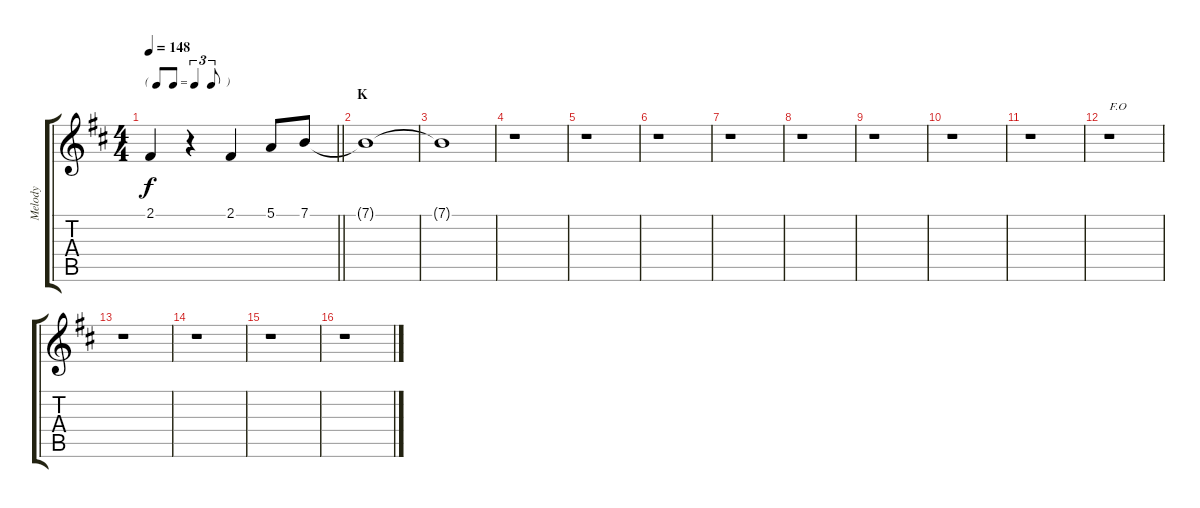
\track ("Melody" "Melody") {instrument fx4atmosphere}
\staff {score tabs}
\tuning (E4 B3 G3 D3 A2 E2) {hide}
\ts (4 4)
\tf triplet8th
\tempo 148
\clef g2
\barLineRight lightlight
\ks bminor
2.1.4{dy f} r.4 2.1.4 5.1.8 7.1.8 |
\section ("" "K")
7.1{t}.1 |
7.1{t}.1{volume 6} |
r.1 |
r.1 |
r.1 |
r.1 |
r.1 |
r.1 |
r.1 |
r.1 |
r.1{txt "F.O"} |
r.1 |
r.1 |
r.1 |
r.1
